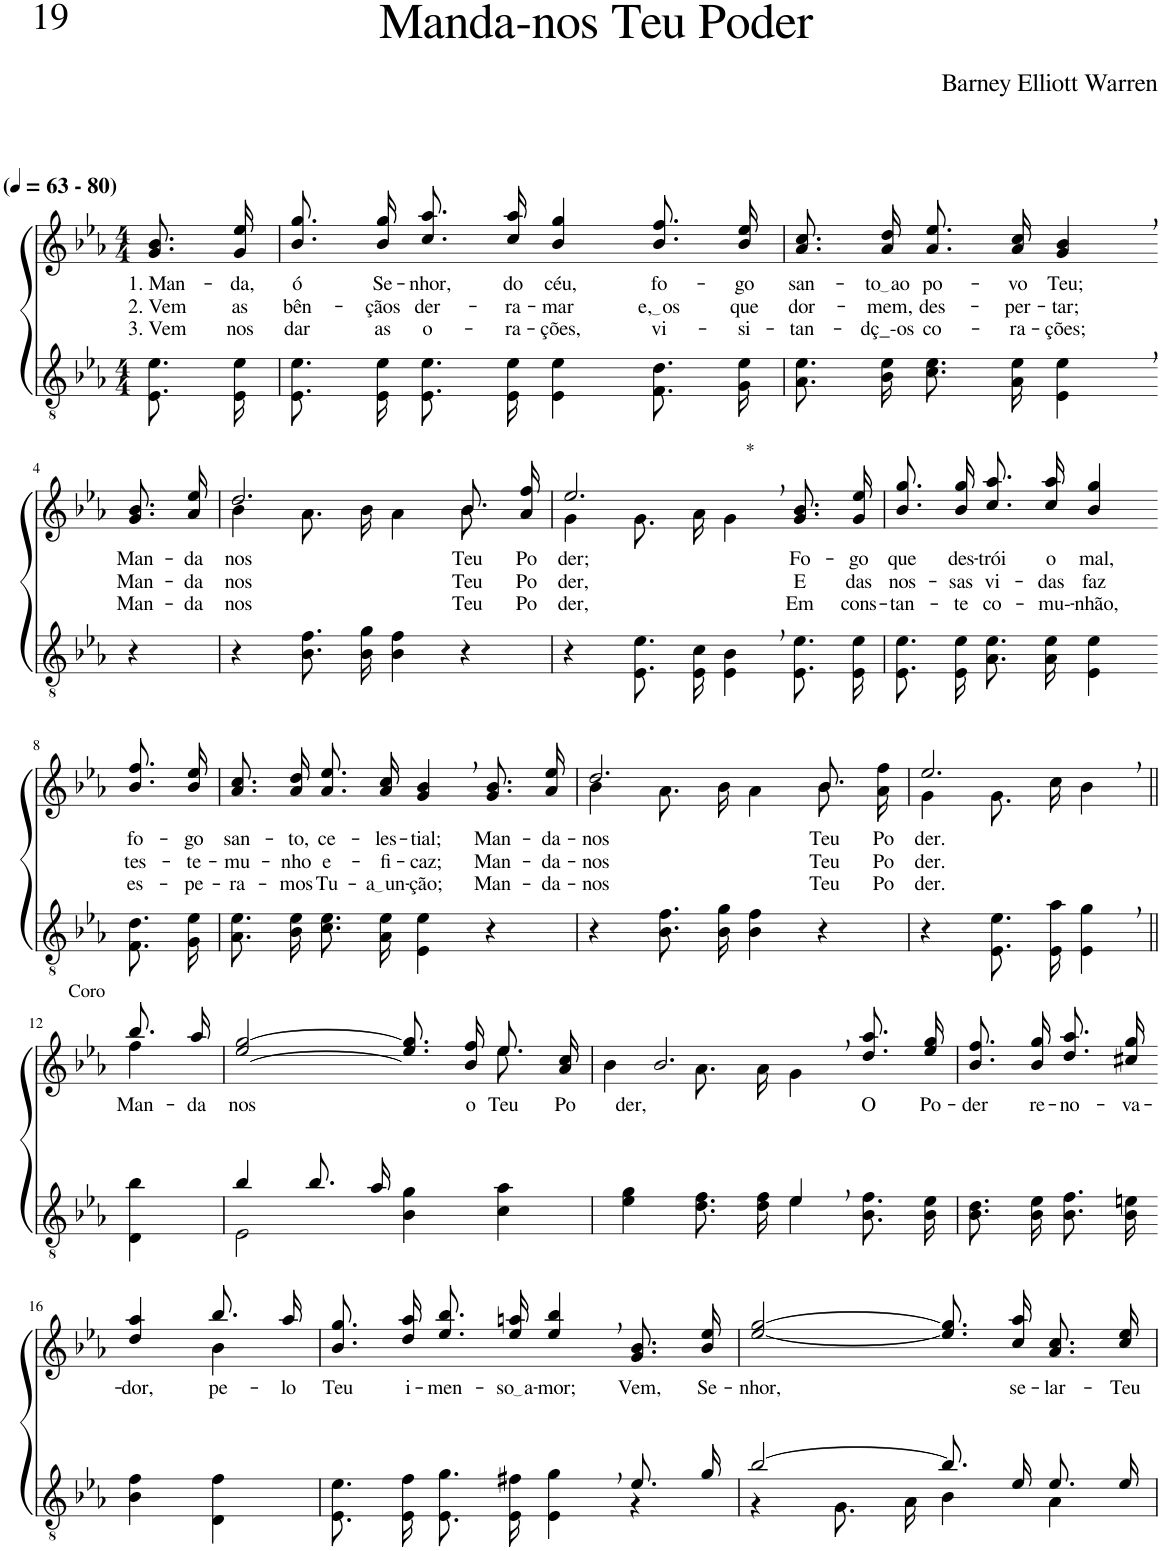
**kern	**kern	**text	**text	**text
*part2	*part1	*part1	*part1	*part1
*staff2	*staff1	*staff1	*staff1	*staff1
*I"Parte III e IV	*I"Parte I e II	*	*	*
*clefGv2	*clefG2	*	*	*
*Trd4c7	*Trd4c7	*	*	*
*k[b-e-a-]	*k[b-e-a-]	*	*	*
*M4/4	*M4/4	*	*	*
*MM63	*MM63	*	*	*
=1	=1	=1	=1	=1
!	!LO:TX:a:B:t=(	!	!	!
!	!LO:TX:a:B:t=- 80)	!	!	!
!	!	!LO:LY:b	!LO:LY:b	!LO:LY:b
8.E-/ 8.e-/L	8.g\ 8.b-\L	1. Man-	2. Vem	3. Vem
!	!	!LO:LY:b	!LO:LY:b	!LO:LY:b
16E-/ 16e-/Jk	16g\ 16ee-\Jk	-da,	as	nos
=2	=2	=2	=2	=2
!	!	!LO:LY:b	!LO:LY:b	!LO:LY:b
8.E-/ 8.e-/L	8.b-\ 8.gg\L	ó	bên-	dar
!	!	!LO:LY:b	!LO:LY:b	!LO:LY:b
16E-/ 16e-/Jk	16b-\ 16gg\Jk	Se-	-çãos	as
!	!	!LO:LY:b	!LO:LY:b	!LO:LY:b
8.E-/ 8.e-/L	8.cc\ 8.aa-\L	-nhor,	der-	o-
!	!	!LO:LY:b	!LO:LY:b	!LO:LY:b
16E-/ 16e-/Jk	16cc\ 16aa-\Jk	do	-ra-	-ra-
!	!	!LO:LY:b	!LO:LY:b	!LO:LY:b
4E-\ 4e-\	4b-/ 4gg/	céu,	-mar	-ções,
!	!	!LO:LY:b	!LO:LY:b	!LO:LY:b
8.F\ 8.d\L	8.b-\ 8.ff\L	fo-	e, os	vi-
!	!	!LO:LY:b	!LO:LY:b	!LO:LY:b
16G\ 16e-\Jk	16b-\ 16ee-\Jk	-go	que	-si-
=3	=3	=3	=3	=3
!	!	!LO:LY:b	!LO:LY:b	!LO:LY:b
8.A-\ 8.e-\L	8.a-\ 8.cc\L	san-	dor-	-tan-
!	!	!LO:LY:b	!LO:LY:b	!LO:LY:b
16B-\ 16e-\Jk	16a-\ 16dd\Jk	to ao	-mem,	-dç_-os
!	!	!LO:LY:b	!LO:LY:b	!LO:LY:b
8.c\ 8.e-\L	8.a-\ 8.ee-\L	po-	des-	co-
!	!	!LO:LY:b	!LO:LY:b	!LO:LY:b
16A-\ 16e-\Jk	16a-\ 16cc\Jk	-vo	-per-	-ra-
!	!	!LO:LY:b	!LO:LY:b	!LO:LY:b
4E-\, 4e-\,	4g/, 4b-/,	Teu;	-tar;	-ções;
!!LO:LB:g=z
=4-	=4-	=4-	=4-	=4-
!	!	!LO:LY:b	!LO:LY:b	!LO:LY:b
4r	8.g\ 8.b-\L	Man-	Man-	Man-
!	!	!LO:LY:b	!LO:LY:b	!LO:LY:b
.	16a-\ 16ee-\Jk	-da-	-da-	-da-
=5	=5	=5	=5	=5
*	*^	*	*	*
!	!	!	!LO:LY:b	!LO:LY:b	!LO:LY:b
4r	2.dd/	4b-\	-nos	-nos	-nos
8.B-\ 8.f\L	.	8.a-\	.	.	.
16B-\ 16g\Jk	.	16b-\	.	.	.
4B-\ 4f\	.	4a-\	.	.	.
!	!	!	!LO:LY:b	!LO:LY:b	!LO:LY:b
4r	8.b-\L	8.b-\	Teu	Teu	Teu
!	!	!	!LO:LY:b	!LO:LY:b	!LO:LY:b
.	16a-\ 16ff\Jk	16ryy	Po-	Po-	Po-
=6	=6	=6	=6	=6	=6
!	!	!	!LO:LY:b	!LO:LY:b	!LO:LY:b
4r	2.ee-,/	4g\	-der;	-der,	-der,
8.E-/ 8.e-/L	.	8.g\L	.	.	.
16E-/ 16c/Jk	.	16a-\Jk	.	.	.
!	!	!LO:TX:a:t=*	!	!	!
4E-\, 4B-\,	.	4g\	.	.	.
!	!	!	!LO:LY:b	!LO:LY:b	!LO:LY:b
8.E-/ 8.e-/L	8.g\ 8.b-\L	4ryy	Fo-	-E	-Em
!	!	!	!LO:LY:b	!LO:LY:b	!LO:LY:b
16E-/ 16e-/Jk	16g\ 16ee-\Jk	.	-go	das	cons-
*	*v	*v	*	*	*
=7	=7	=7	=7	=7
!	!	!LO:LY:b	!LO:LY:b	!LO:LY:b
8.E-/ 8.e-/L	8.b-\ 8.gg\L	que	nos-	-tan-
!	!	!LO:LY:b	!LO:LY:b	!LO:LY:b
16E-/ 16e-/Jk	16b-\ 16gg\Jk	des-	-sas	-te
!	!	!LO:LY:b	!LO:LY:b	!LO:LY:b
8.A-\ 8.e-\L	8.cc\ 8.aa-\L	-trói	vi-	co-
!	!	!LO:LY:b	!LO:LY:b	!LO:LY:b
16A-\ 16e-\Jk	16cc\ 16aa-\Jk	o	-das	-mu--
!	!	!LO:LY:b	!LO:LY:b	!LO:LY:b
4E-\ 4e-\	4b-/ 4gg/	mal,	faz	-nhão,
!!LO:LB:g=z
=8-	=8-	=8-	=8-	=8-
!	!	!LO:LY:b	!LO:LY:b	!LO:LY:b
8.F\ 8.d\L	8.b-\ 8.ff\L	fo-	tes-	es-
!	!	!LO:LY:b	!LO:LY:b	!LO:LY:b
16G\ 16e-\Jk	16b-\ 16ee-\Jk	-go	-te-	-pe-
=9	=9	=9	=9	=9
!	!	!LO:LY:b	!LO:LY:b	!LO:LY:b
8.A-\ 8.e-\L	8.a-\ 8.cc\L	san-	-mu-	-ra-
!	!	!LO:LY:b	!LO:LY:b	!LO:LY:b
16B-\ 16e-\Jk	16a-\ 16dd\Jk	-to,	-nho	-mos
!	!	!LO:LY:b	!LO:LY:b	!LO:LY:b
8.c\ 8.e-\L	8.a-\ 8.ee-\L	ce-	e-	Tu-
!	!	!LO:LY:b	!LO:LY:b	!LO:LY:b
16A-\ 16e-\Jk	16a-\ 16cc\Jk	-les-	-fi-	a un
!	!	!LO:LY:b	!LO:LY:b	!LO:LY:b
4E-\ 4e-\	4g/, 4b-/,	-tial;	-caz;	-ção;
!	!	!LO:LY:b	!LO:LY:b	!LO:LY:b
4r	8.g\ 8.b-\L	Man-	Man-	Man-
!	!	!LO:LY:b	!LO:LY:b	!LO:LY:b
.	16a-\ 16ee-\Jk	-da-	-da-	-da-
=10	=10	=10	=10	=10
!	!	!LO:LY:b	!LO:LY:b	!LO:LY:b
*	*^	*	*	*
4r	2.dd/	4b-\	-nos	-nos	-nos
8.B-\ 8.f\L	.	8.a-\	.	.	.
16B-\ 16g\Jk	.	16b-\	.	.	.
4B-\ 4f\	.	4a-\	.	.	.
!	!	!	!LO:LY:b	!LO:LY:b	!LO:LY:b
4r	8.b-\L	8.b-\	Teu	Teu	Teu
!	!	!	!LO:LY:b	!LO:LY:b	!LO:LY:b
.	16a-\ 16ff\Jk	16ryy	Po-	Po-	Po-
=11	=11	=11	=11	=11	=11
!	!	!	!LO:LY:b	!LO:LY:b	!LO:LY:b
4r	2.ee-,/	4g\	-der.	der.	-der.
8.E-\ 8.e-\L	.	8.g\L	.	.	.
16E-\ 16a-\Jk	.	16cc\Jk	.	.	.
4E-\, 4g\,	.	4b-\	.	.	.
!!LO:LB:g=z	!!
=12||	=12||	=12||	=12||	=12||	=12||
!	!LO:TX:a:t=Coro	!	!	!	!
!	!	!	!LO:LY:b	!	!
4D\ 4b-\	8.bb-/L	4ff\	Man-	.	.
!	!	!	!LO:LY:b	!	!
.	16aa-/Jk	.	-da-	.	.
=13	=13	=13	=13	=13	=13
*^	*	*	*	*	*
!	!	!	!	!LO:LY:b	!	!
4b-/	2E-\	2.ryy	[2ee-/ [2gg/	-nos	.	.
8.b-/L	.	.	.	.	.	.
16a-/Jk	.	.	.	.	.	.
2ryy	4B-\ 4g\	.	8.ee-]\ 8.gg]\L	.	.	.
!	!	!	!	!LO:LY:b	!	!
.	.	.	16b-\ 16ff\Jk	o	.	.
!	!	!	!	!LO:LY:b	!	!
.	4c\ 4a-\	8.ee-\	8.ee-\L	-Teu	.	.
!	!	!	!	!LO:LY:b	!	!
.	.	16ryy	16a-\ 16cc\Jk	Po-	.	.
=14	=14	=14	=14	=14	=14	=14
!	!	!	!	!LO:LY:b	!	!
2ryy	4e-\ 4g\	2.b-,/	4b-\	-der,	.	.
.	8.d\ 8.f\L	.	8.a-\L	.	.	.
.	16d\ 16f\Jk	.	16a-\Jk	.	.	.
4e-,/	4e-\	.	4g\	.	.	.
!	!	!	!	!LO:LY:b	!	!
4ryy	8.B-\ 8.f\L	8.dd\ 8.aa-\L	4ryy	O	.	.
!	!	!	!	!LO:LY:b	!	!
.	16B-\ 16e-\Jk	16ee-\ 16gg\Jk	.	Po-	.	.
*	*	*v	*v	*	*	*
=15	=15	=15	=15	=15	=15
!	!	!	!LO:LY:b	!	!
*v	*v	*	*	*	*
8.B-\ 8.d\L	8.b-\ 8.ff\L	-der	.	.
!	!	!LO:LY:b	!	!
16B-\ 16e-\Jk	16b-\ 16gg\Jk	re-	.	.
!	!	!LO:LY:b	!	!
8.B-\ 8.f\L	8.dd\ 8.aa-\L	-no-	.	.
!	!	!LO:LY:b	!	!
16B-\ 16en\Jk	16cc#X\ 16gg\Jk	-va-	.	.
!!LO:LB:g=z
=16-	=16-	=16-	=16-	=16-
!	!	!LO:LY:b	!	!
*	*^	*	*	*
4B-\ 4f\	4dd/ 4aa-/	4ryy	-dor,	.	.
!	!	!	!LO:LY:b	!	!
4D\ 4f\	8.bb-/L	4b-\	pe-	.	.
!	!	!	!LO:LY:b	!	!
.	16aa-/Jk	.	-lo	.	.
*	*v	*v	*	*	*
=17	=17	=17	=17	=17
*^	*	*	*	*
!	!	!	!LO:LY:b	!	!
2.ryy	8.E-\ 8.e-\L	8.b-\ 8.gg\L	Teu	.	.
!	!	!	!LO:LY:b	!	!
.	16E-\ 16f\Jk	16dd\ 16aa-\Jk	i-	.	.
!	!	!	!LO:LY:b	!	!
.	8.E-\ 8.g\L	8.ee-\ 8.bb-\L	-men-	.	.
!	!	!	!LO:LY:b	!	!
.	16E-\ 16f#X\Jk	16ee-\ 16aan\Jk	so a	.	.
!	!	!	!LO:LY:b	!	!
.	4E-\ 4g\	4ee-/, 4bb-/,	-mor;	.	.
!	!	!	!LO:LY:b	!	!
8.e-/L	4r	8.g\ 8.b-\L	Vem,	.	.
!	!	!	!LO:LY:b	!	!
16g/Jk	.	16b-\ 16ee-\Jk	Se-	.	.
=18	=18	=18	=18	=18	=18
!	!	!	!LO:LY:b	!	!
[2b-/	4r	[2ee-/ [2gg/	-nhor,	.	.
.	8.G\L	.	.	.	.
.	16A-\Jk	.	.	.	.
8.b-/L]	4B-\	8.ee-]\ 8.gg]\L	.	.	.
!	!	!	!LO:LY:b	!	!
16e-/Jk	.	16cc\ 16aa-\Jk	se-	.	.
!	!	!	!LO:LY:b	!	!
8.e-/L	4A-\	8.a-\ 8.cc\L	-lar-	.	.
!	!	!	!LO:LY:b	!	!
16e-/Jk	.	16cc\ 16ee-\Jk	-Teu	.	.
*v	*v	*	*	*	*
=	=	=	=	=
*-	*-	*-	*-	*-
